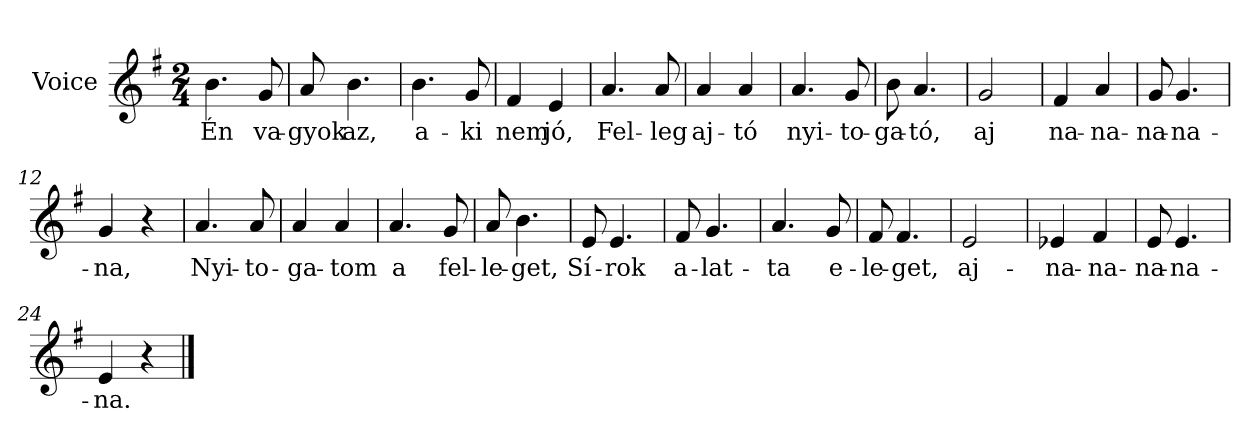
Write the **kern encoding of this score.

**kern	**text
*part1	*part1
*staff1	*staff1
*I"Voice	*
*clefG2	*
*k[f#]	*
*G:	*
*M2/4	*
=1	=1
4.b\	Én
8g/	va-
=2	=2
8a/	-gyok
4.b\	az,
=3	=3
4.b\	a-
8g/	-ki
=4	=4
4f#/	nem
4e/	jó,
=5	=5
4.a/	Fel-
8a/	-leg
=6	=6
4a/	aj-
4a/	-tó
=7	=7
4.a/	nyi-
8g/	-to-
=8	=8
8b\	-ga-
4.a/	-tó,
=9	=9
2g/	aj
=10	=10
4f#/	na-
4a/	-na-
=11	=11
8g/	-na-
4.g/	-na-
=12	=12
4g/	-na,
4r	.
!!LO:LB:g=z
=13	=13
4.a/	Nyi-
8a/	-to-
=14	=14
4a/	-ga-
4a/	-tom
=15	=15
4.a/	a
8g/	fel-
=16	=16
8a/	-le-
4.b\	-get,
=17	=17
8e/	Sí-
4.e/	-rok
=18	=18
8f#/	a-
4.g/	-lat-
=19	=19
4.a/	-ta
8g/	e-
=20	=20
8f#/	-le-
4.f#/	-get,
=21	=21
2e/	aj-
=22	=22
4e-X/	-na-
4f#/	-na-
=23	=23
8e/	-na-
4.e/	-na-
=24	=24
4e/	-na.-
4r	.
==	==
*-	*-
